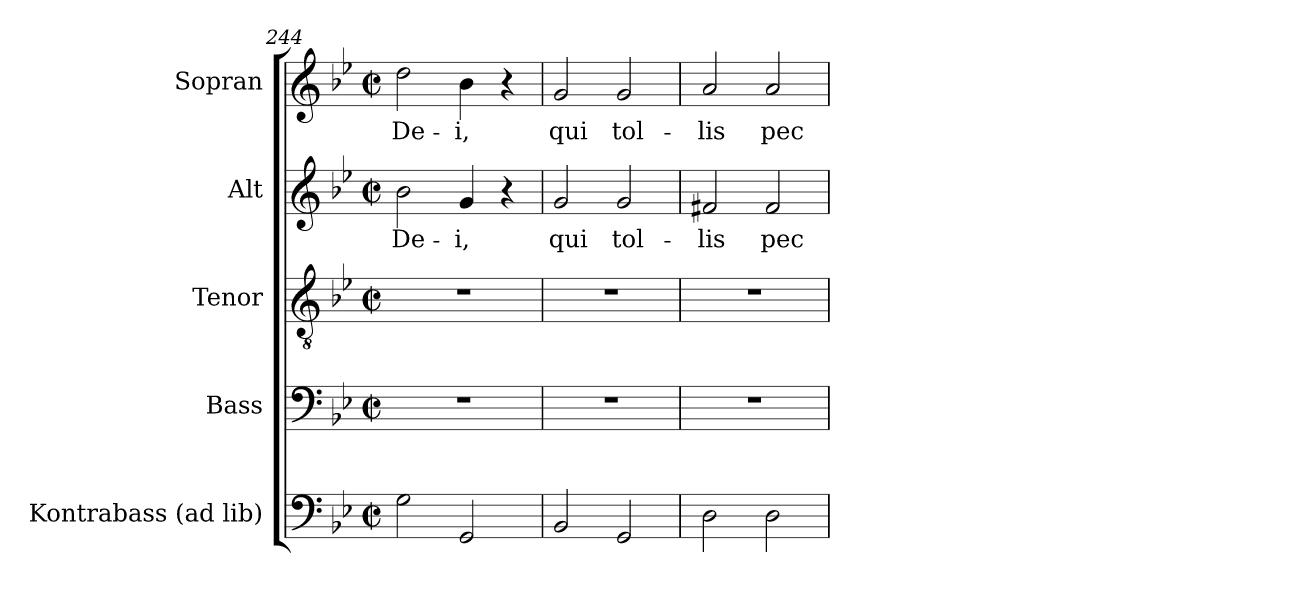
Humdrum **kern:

**kern	**kern	**kern	**kern	**text	**kern	**text
*part5	*part4	*part3	*part2	*part2	*part1	*part1
*staff5	*staff4	*staff3	*staff2	*staff2	*staff1	*staff1
*I"Kontrabass (ad lib)	*I"Bass	*I"Tenor	*I"Alt	*	*I"Sopran	*
*I'Kb.	*I'B.	*I'T.	*I'A.	*	*I'S.	*
*clefF4	*clefF4	*clefGv2	*clefG2	*	*clefG2	*
*ITrd7c12	*	*	*	*	*	*
*k[b-e-]	*k[b-e-]	*k[b-e-]	*k[b-e-]	*	*k[b-e-]	*
*B-:	*B-:	*B-:	*B-:	*	*B-:	*
*M2/2	*M2/2	*M2/2	*M2/2	*	*M2/2	*
*met(c|)	*met(c|)	*met(c|)	*met(c|)	*	*met(c|)	*
=244	=244	=244	=244	=244	=244	=244
!	!	!	!	!LO:LY:b	!	!LO:LY:b
2GG\	1r	1r	2b-\	De-	2dd\	De-
!	!	!	!	!LO:LY:b	!	!LO:LY:b
2GGG/	.	.	4g/	-i,	4b-\	-i,
.	.	.	4r	.	4r	.
=245	=245	=245	=245	=245	=245	=245
!	!	!	!	!LO:LY:b	!	!LO:LY:b
2BBB-/	1r	1r	2g/	qui	2g/	qui
!	!	!	!	!LO:LY:b	!	!LO:LY:b
2GGG/	.	.	2g/	tol-	2g/	tol-
!!LO:PB:g=z
=246	=246	=246	=246	=246	=246	=246
!	!	!	!	!LO:LY:b	!	!LO:LY:b
2DD\	1r	1r	2f#X/	-lis	2a/	-lis
!	!	!	!	!LO:LY:b	!	!LO:LY:b
2DD\	.	.	2f#/	pec-	2a/	pec-
=	=	=	=	=	=	=
*-	*-	*-	*-	*-	*-	*-
